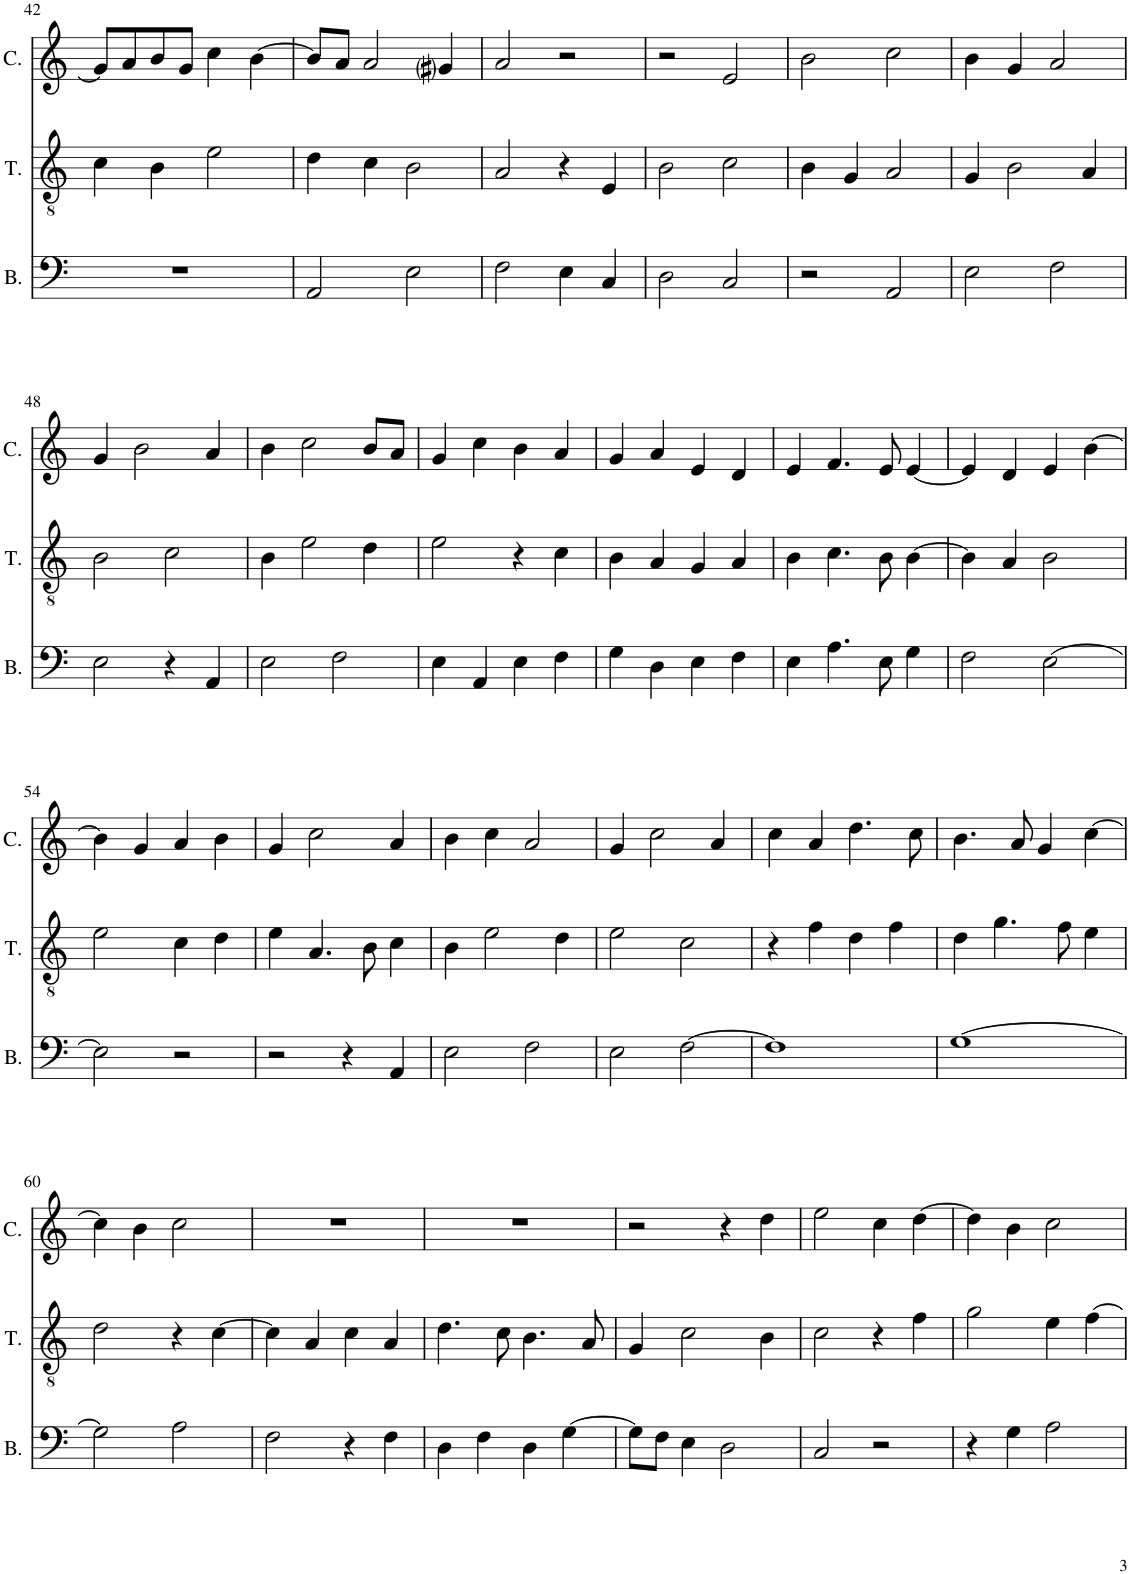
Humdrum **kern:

**kern	**kern	**kern
*part3	*part2	*part1
*staff3	*staff2	*staff1
*I"Bassus	*I"Tenor	*I"Cantus
*I'B.	*I'T.	*I'C.
!!LO:PB:g=z
*clefF4	*clefGv2	*clefG2
*k[]	*k[]	*k[]
*M2/2	*M2/2	*M2/2
*met(c|)	*met(c|)	*met(c|)
=42	=42	=42
1r	4c\	8g/L]
.	.	8a/
.	4B\	8b/
.	.	8g/J
.	2e\	4cc\
.	.	[4b\
=43	=43	=43
2AA/	4d\	8b/L]
.	.	8a/J
.	4c\	2a/
2E\	2B\	.
.	.	4g#i/
=44	=44	=44
2F\	2A/	2a/
4E\	4r	2r
4C/	4E/	.
=45	=45	=45
2D\	2B\	2r
2C/	2c\	2e/
=46	=46	=46
2r	4B\	2b\
.	4G/	.
2AA/	2A/	2cc\
=47	=47	=47
2E\	4G/	4b\
.	2B\	4g/
2F\	.	2a/
.	4A/	.
!!LO:LB:g=z
=48	=48	=48
2E\	2B\	4g/
.	.	2b\
4r	2c\	.
4AA/	.	4a/
=49	=49	=49
2E\	4B\	4b\
.	2e\	2cc\
2F\	.	.
.	4d\	8b/L
.	.	8a/J
=50	=50	=50
4E\	2e\	4g/
4AA/	.	4cc\
4E\	4r	4b\
4F\	4c\	4a/
=51	=51	=51
4G\	4B\	4g/
4D\	4A/	4a/
4E\	4G/	4e/
4F\	4A/	4d/
=52	=52	=52
4E\	4B\	4e/
4.A\	4.c\	4.f/
8E\	8B\	8e/
4G\	[4B\	[4e/
=53	=53	=53
2F\	4B\]	4e/]
.	4A/	4d/
[2E\	2B\	4e/
.	.	[4b\
!!LO:LB:g=z
=54	=54	=54
2E\]	2e\	4b\]
.	.	4g/
2r	4c\	4a/
.	4d\	4b\
=55	=55	=55
2r	4e\	4g/
.	4.A/	2cc\
4r	.	.
.	8B\	.
4AA/	4c\	4a/
=56	=56	=56
2E\	4B\	4b\
.	2e\	4cc\
2F\	.	2a/
.	4d\	.
=57	=57	=57
2E\	2e\	4g/
.	.	2cc\
[2F\	2c\	.
.	.	4a/
=58	=58	=58
1F]	4r	4cc\
.	4f\	4a/
.	4d\	4.dd\
.	4f\	.
.	.	8cc\
=59	=59	=59
[1G	4d\	4.b\
.	4.g\	.
.	.	8a/
.	.	4g/
.	8f\	.
.	4e\	[4cc\
!!LO:LB:g=z
=60	=60	=60
2G\]	2d\	4cc\]
.	.	4b\
2A\	4r	2cc\
.	[4c\	.
=61	=61	=61
2F\	4c\]	1r
.	4A/	.
4r	4c\	.
4F\	4A/	.
=62	=62	=62
4D\	4.d\	1r
4F\	.	.
.	8c\	.
4D\	4.B\	.
[4G\	.	.
.	8A/	.
=63	=63	=63
8G\L]	4G/	2r
8F\J	.	.
4E\	2c\	.
2D\	.	4r
.	4B\	4dd\
=64	=64	=64
2C/	2c\	2ee\
2r	4r	4cc\
.	4f\	[4dd\
=65	=65	=65
4r	2g\	4dd\]
4G\	.	4b\
2A\	4e\	2cc\
.	[4f\	.
=	=	=
*-	*-	*-
